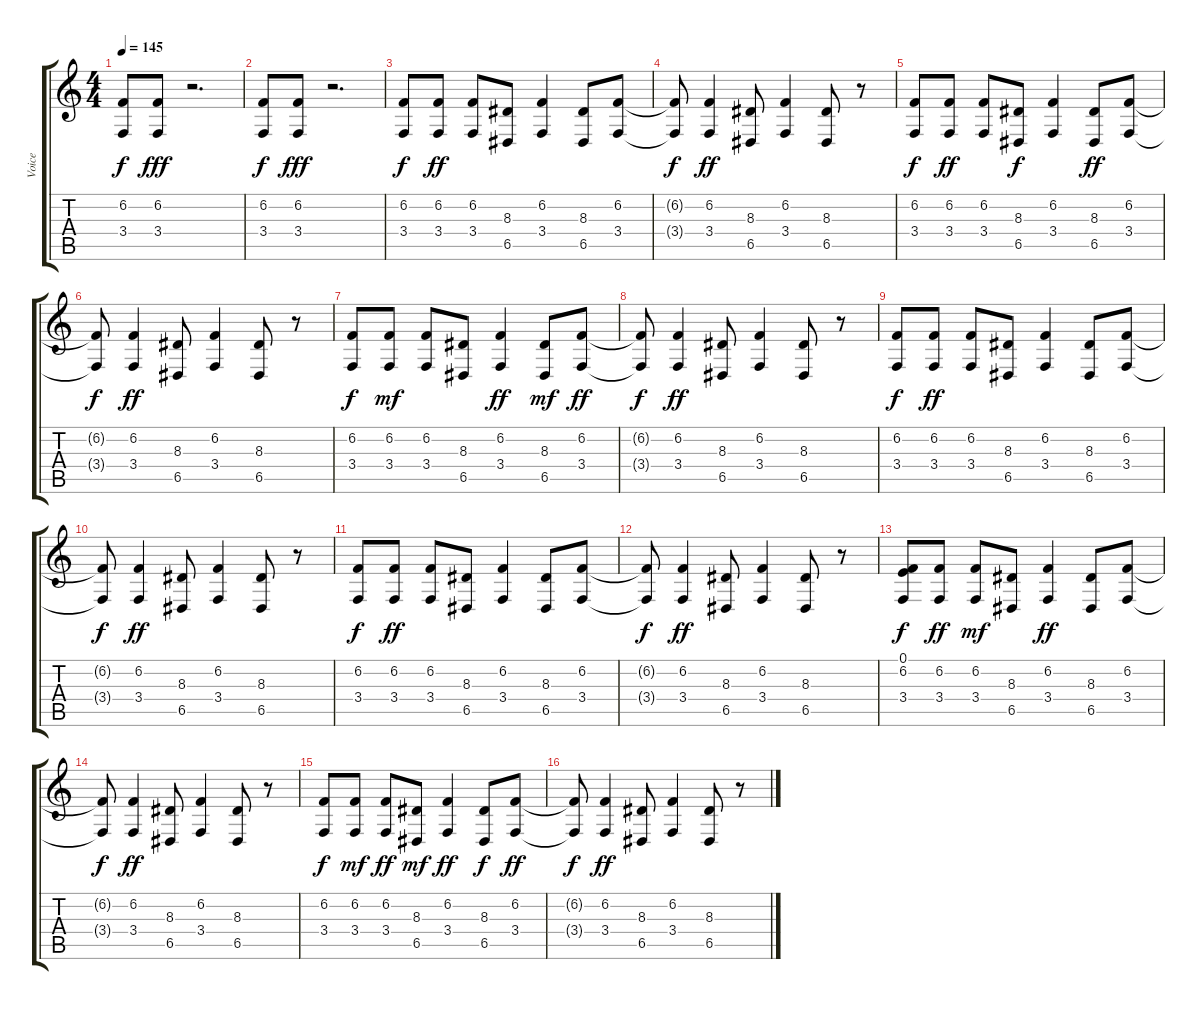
\track ("Voice" "Voice") {instrument acousticgrandpiano}
\staff {score tabs}
\tuning (E4 B3 G3 D3 A2 E2) {hide}
\ts (4 4)
\tempo 145
\clef g2
\ks c
(6.2 3.4).8{dy f} (6.2 3.4).8{dy fff} r.2{d} |
(6.2 3.4).8{dy f} (6.2 3.4).8{dy fff} r.2{d} |
(6.2 3.4).8{dy f} (6.2 3.4).8{dy ff} (6.2 3.4).8 (8.3 6.5).8 (6.2 3.4).4 (8.3 6.5).8 (6.2 3.4).8 |
(6.2{t} 3.4{t}).8{dy f} (6.2 3.4).4{dy ff} (8.3 6.5).8 (6.2 3.4).4 (8.3 6.5).8 r.8 |
(6.2 3.4).8{dy f} (6.2 3.4).8{dy ff} (6.2 3.4).8 (8.3 6.5).8{dy f} (6.2 3.4).4 (8.3 6.5).8{dy ff} (6.2 3.4).8 |
(6.2{t} 3.4{t}).8{dy f} (6.2 3.4).4{dy ff} (8.3 6.5).8 (6.2 3.4).4 (8.3 6.5).8 r.8 |
(6.2 3.4).8{dy f} (6.2 3.4).8{dy mf} (6.2 3.4).8 (8.3 6.5).8 (6.2 3.4).4{dy ff} (8.3 6.5).8{dy mf} (6.2 3.4).8{dy ff} |
(6.2{t} 3.4{t}).8{dy f} (6.2 3.4).4{dy ff} (8.3 6.5).8 (6.2 3.4).4 (8.3 6.5).8 r.8 |
(6.2 3.4).8{dy f} (6.2 3.4).8{dy ff} (6.2 3.4).8 (8.3 6.5).8 (6.2 3.4).4 (8.3 6.5).8 (6.2 3.4).8 |
(6.2{t} 3.4{t}).8{dy f} (6.2 3.4).4{dy ff} (8.3 6.5).8 (6.2 3.4).4 (8.3 6.5).8 r.8 |
(6.2 3.4).8{dy f} (6.2 3.4).8{dy ff} (6.2 3.4).8 (8.3 6.5).8 (6.2 3.4).4 (8.3 6.5).8 (6.2 3.4).8 |
(6.2{t} 3.4{t}).8{dy f} (6.2 3.4).4{dy ff} (8.3 6.5).8 (6.2 3.4).4 (8.3 6.5).8 r.8 |
(0.1 6.2 3.4).8{dy f} (6.2 3.4).8{dy ff} (6.2 3.4).8{dy mf} (8.3 6.5).8 (6.2 3.4).4{dy ff} (8.3 6.5).8 (6.2 3.4).8 |
(6.2{t} 3.4{t}).8{dy f} (6.2 3.4).4{dy ff} (8.3 6.5).8 (6.2 3.4).4 (8.3 6.5).8 r.8 |
(6.2 3.4).8{dy f} (6.2 3.4).8{dy mf} (6.2 3.4).8{dy ff} (8.3 6.5).8{dy mf} (6.2 3.4).4{dy ff} (8.3 6.5).8{dy f} (6.2 3.4).8{dy ff} |
(6.2{t} 3.4{t}).8{dy f} (6.2 3.4).4{dy ff} (8.3 6.5).8 (6.2 3.4).4 (8.3 6.5).8 r.8
